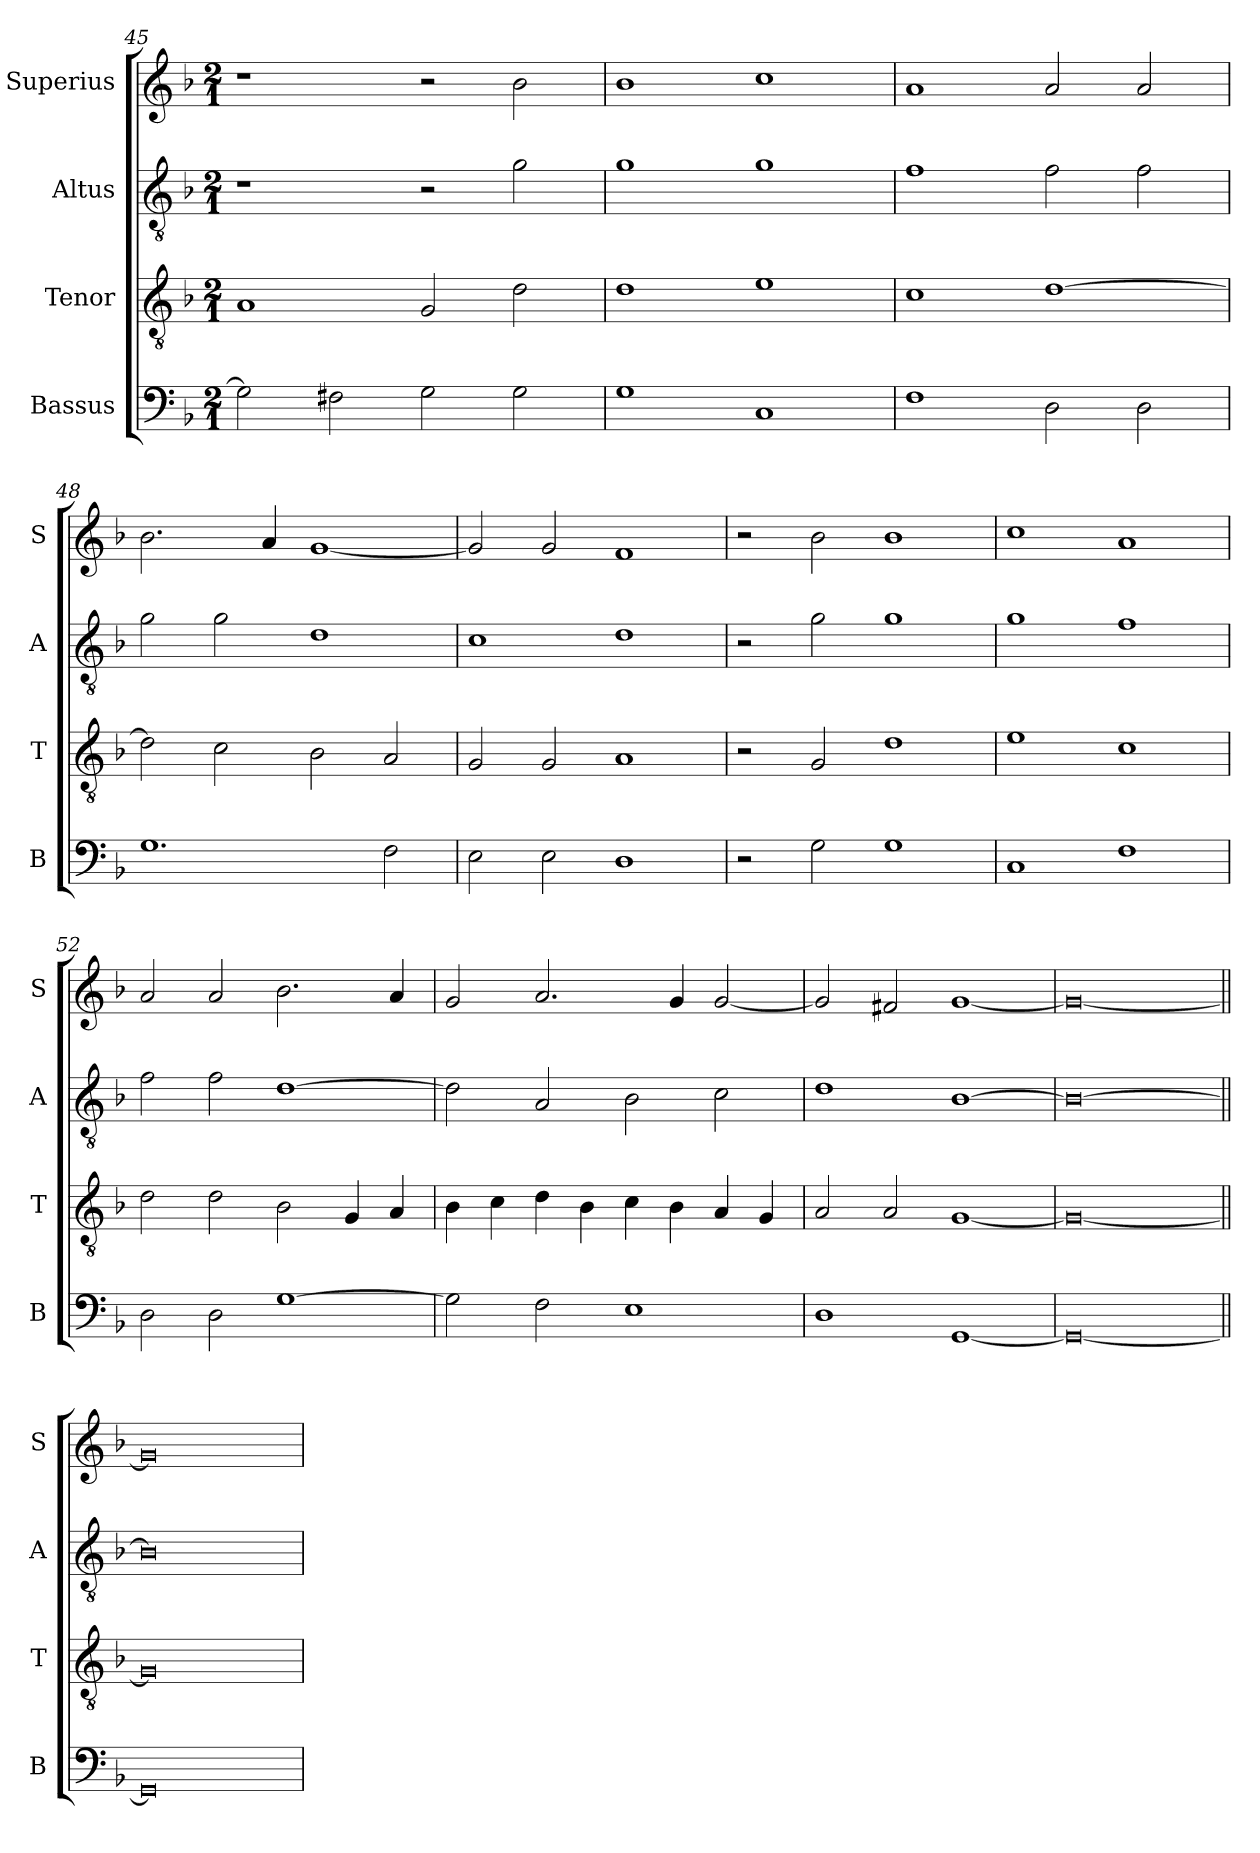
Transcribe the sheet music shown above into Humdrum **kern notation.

**kern	**kern	**kern	**kern
*part4	*part3	*part2	*part1
*staff4	*staff3	*staff2	*staff1
*I"Bassus	*I"Tenor	*I"Altus	*I"Superius
*I'B	*I'T	*I'A	*I'S
*clefF4	*clefGv2	*clefGv2	*clefG2
*k[b-]	*k[b-]	*k[b-]	*k[b-]
*F:	*F:	*F:	*F:
*M2/1	*M2/1	*M2/1	*M2/1
=45	=45	=45	=45
2G]	1A	1r	1r
2F#X	.	.	.
2G	2G	2r	2r
2G	2d	2g	2b-
=46	=46	=46	=46
1G	1d	1g	1b-
1C	1e	1g	1cc
=47	=47	=47	=47
1F	1c	1f	1a
2D	[1d	2f	2a
2D	.	2f	2a
=48	=48	=48	=48
1.G	2d]	2g	2.b-
.	2c	2g	.
.	.	.	4a
.	2B-	1d	[1g
2F	2A	.	.
=49	=49	=49	=49
2E	2G	1c	2g]
2E	2G	.	2g
1D	1A	1d	1f
=50	=50	=50	=50
2r	2r	2r	2r
2G	2G	2g	2b-
1G	1d	1g	1b-
=51	=51	=51	=51
1C	1e	1g	1cc
1F	1c	1f	1a
=52	=52	=52	=52
2D	2d	2f	2a
2D	2d	2f	2a
[1G	2B-	[1d	2.b-
.	4G	.	.
.	4A	.	4a
=53	=53	=53	=53
2G]	4B-	2d]	2g
.	4c	.	.
2F	4d	2A	2.a
.	4B-	.	.
1E	4c	2B-	.
.	4B-	.	4g
.	4A	2c	[2g
.	4G	.	.
=54	=54	=54	=54
1D	2A	1d	2g]
.	2A	.	2f#X
[1GG	[1G	[1B-	[1g
=	=	=	=
0GG_	0G_	0B-_	0g_
=1||	=1||	=1||	=1||
0GG]	0G]	0B-]	0g]
=	=	=	=
*-	*-	*-	*-
